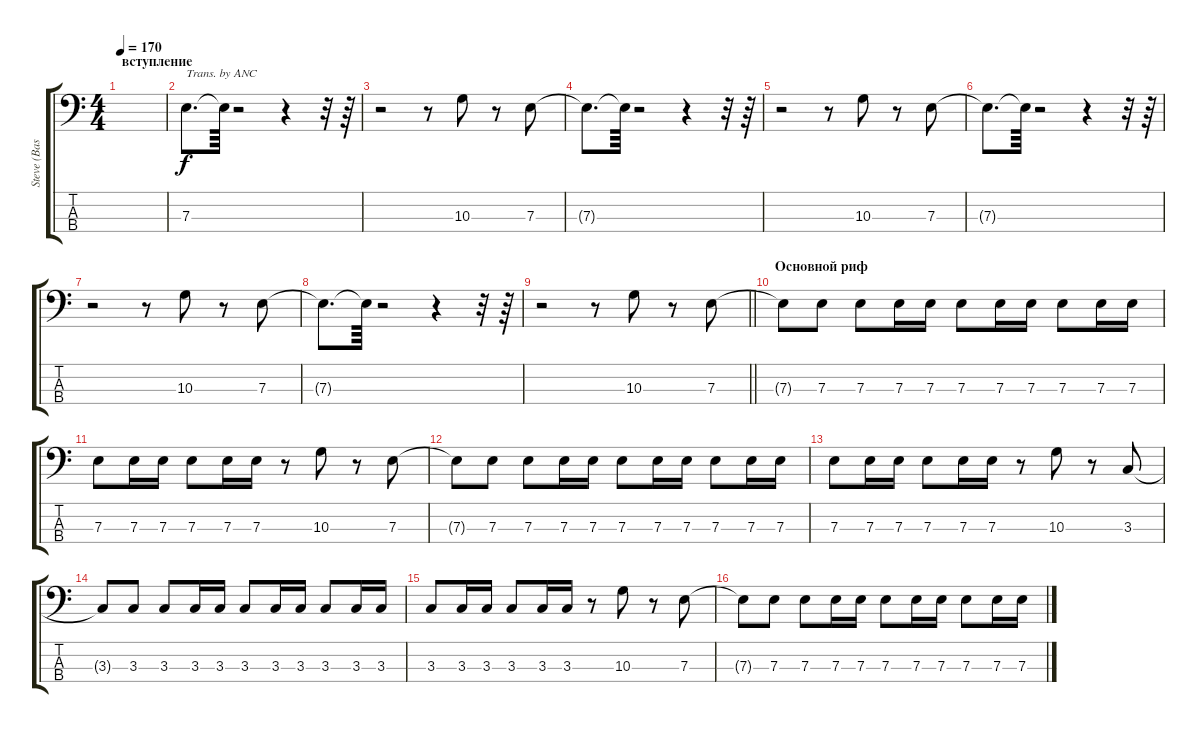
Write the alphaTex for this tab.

\track ("Steve (Bass)" "Steve (Bas") {instrument electricbassfinger}
\staff {score tabs}
\tuning (G2 D2 A1 E1) {hide}
\ts (4 4)
\section ("" "вступление")
\tempo 170
\clef f4
\ks c
|
7.3.8{d txt "Trans. by ANC"} 7.3{t}.64 r.2 r.4 r.32 r.64 |
r.2 r.8 10.3.8 r.8 7.3.8 |
7.3{t}.8{d} 7.3{t}.64 r.2 r.4 r.32 r.64 |
r.2 r.8 10.3.8 r.8 7.3.8 |
7.3{t}.8{d} 7.3{t}.64 r.2 r.4 r.32 r.64 |
r.2 r.8 10.3.8 r.8 7.3.8 |
7.3{t}.8{d} 7.3{t}.64 r.2 r.4 r.32 r.64 |
\barLineRight lightlight
r.2 r.8 10.3.8 r.8 7.3.8 |
\section ("" "Основной риф")
7.3{t}.8 7.3.8 7.3.8 7.3.16 7.3.16 7.3.8 7.3.16 7.3.16 7.3.8 7.3.16 7.3.16 |
7.3.8 7.3.16 7.3.16 7.3.8 7.3.16 7.3.16 r.8 10.3.8 r.8 7.3.8 |
7.3{t}.8 7.3.8 7.3.8 7.3.16 7.3.16 7.3.8 7.3.16 7.3.16 7.3.8 7.3.16 7.3.16 |
7.3.8 7.3.16 7.3.16 7.3.8 7.3.16 7.3.16 r.8 10.3.8 r.8 3.3.8 |
3.3{t}.8 3.3.8 3.3.8 3.3.16 3.3.16 3.3.8 3.3.16 3.3.16 3.3.8 3.3.16 3.3.16 |
3.3.8 3.3.16 3.3.16 3.3.8 3.3.16 3.3.16 r.8 10.3.8 r.8 7.3.8 |
7.3{t}.8 7.3.8 7.3.8 7.3.16 7.3.16 7.3.8 7.3.16 7.3.16 7.3.8 7.3.16 7.3.16
